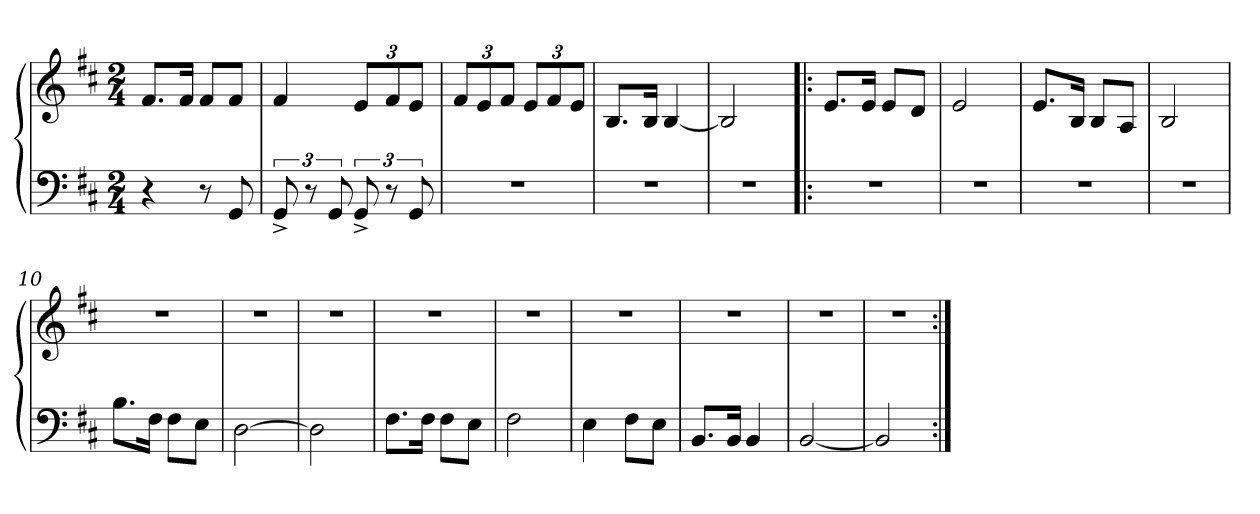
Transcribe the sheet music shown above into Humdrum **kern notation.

**kern	**kern
*part1	*part1
*staff2	*staff1
*clefF4	*clefG2
*k[f#c#]	*k[f#c#]
*M2/4	*M2/4
=1	=1
4r	8.f#/L
.	16f#/Jk
8r	8f#/L
8GG/	8f#/J
=2	=2
12GG^/	4f#/
12r	.
12GG/	.
12GG^/	12e/L
12r	12f#/
12GG/	12e/J
=3	=3
2r	12f#/L
.	12e/
.	12f#/J
.	12e/L
.	12f#/
.	12e/J
=4	=4
2r	8.B/L
.	16B/Jk
.	[4B/
=5	=5
2r	2B/]
=6!|:	=6!|:
2r	8.e/L
.	16e/Jk
.	8e/L
.	8d/J
=7	=7
2r	2e/
=8	=8
2r	8.e/L
.	16B/Jk
.	8B/L
.	8A/J
=9	=9
2r	2B/
=10	=10
8.B\L	2r
16F#\Jk	.
8F#\L	.
8E\J	.
=11	=11
[2D\	2r
=12	=12
2D\]	2r
=13	=13
8.F#\L	2r
16F#\Jk	.
8F#\L	.
8E\J	.
=14	=14
2F#\	2r
=15	=15
4E\	2r
8F#\L	.
8E\J	.
=16	=16
8.BB/L	2r
16BB/Jk	.
4BB/	.
=17	=17
[2BB/	2r
=18	=18
2BB/]	2r
=:|!	=:|!
*-	*-
